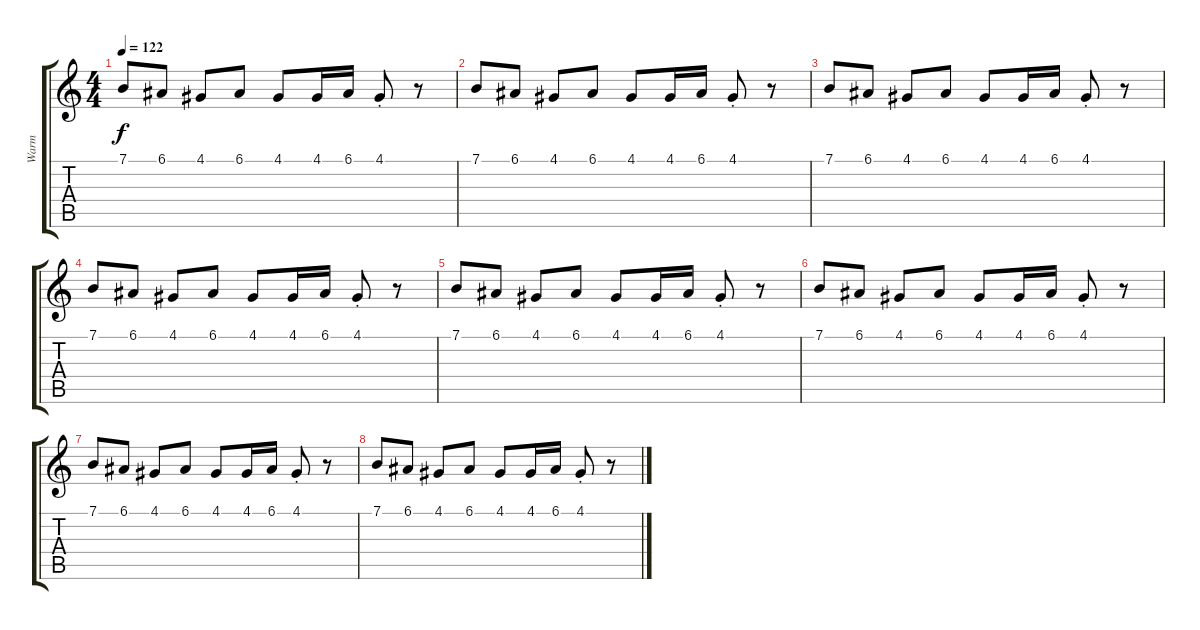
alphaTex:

\track ("Warm" "Warm") {instrument pad2warm}
\staff {score tabs}
\tuning (E4 B3 G3 D3 A2 E2) {hide}
\ts (4 4)
\tempo 122
\clef g2
\ks c
7.1.8{dy f} 6.1.8 4.1.8 6.1.8 4.1.8 4.1.16 6.1.16 4.1{st}.8 r.8 |
7.1.8 6.1.8 4.1.8 6.1.8 4.1.8 4.1.16 6.1.16 4.1{st}.8 r.8 |
7.1.8 6.1.8 4.1.8 6.1.8 4.1.8 4.1.16 6.1.16 4.1{st}.8 r.8 |
7.1.8 6.1.8 4.1.8 6.1.8 4.1.8 4.1.16 6.1.16 4.1{st}.8 r.8 |
7.1.8 6.1.8 4.1.8 6.1.8 4.1.8 4.1.16 6.1.16 4.1{st}.8 r.8 |
7.1.8 6.1.8 4.1.8 6.1.8 4.1.8 4.1.16 6.1.16 4.1{st}.8 r.8 |
7.1.8 6.1.8 4.1.8 6.1.8 4.1.8 4.1.16 6.1.16 4.1{st}.8 r.8 |
7.1.8 6.1.8 4.1.8 6.1.8 4.1.8 4.1.16 6.1.16 4.1{st}.8 r.8
